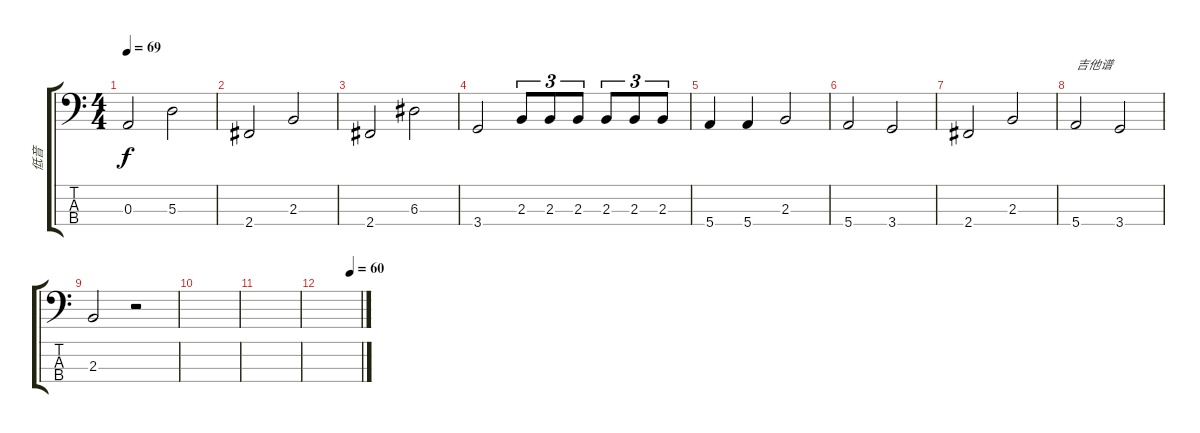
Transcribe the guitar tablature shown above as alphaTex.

\track ("低音" "低音") {instrument electricbassfinger}
\staff {score tabs}
\tuning (G2 D2 A1 E1) {hide}
\ts (4 4)
\tempo 69
\clef f4
\ks c
0.3.2{dy f} 5.3.2 |
2.4.2 2.3.2 |
2.4.2 6.3.2 |
3.4.2 2.3.8{tu (3 2)} 2.3.8{tu (3 2)} 2.3.8{tu (3 2)} 2.3.8{tu (3 2)} 2.3.8{tu (3 2)} 2.3.8{tu (3 2)} |
5.4.4 5.4.4 2.3.2 |
5.4.2 3.4.2 |
2.4.2 2.3.2 |
5.4.2{txt "吉他谱"} 3.4.2 |
2.3.2 r.2 |
|
|
\tempo (60 0.75)
